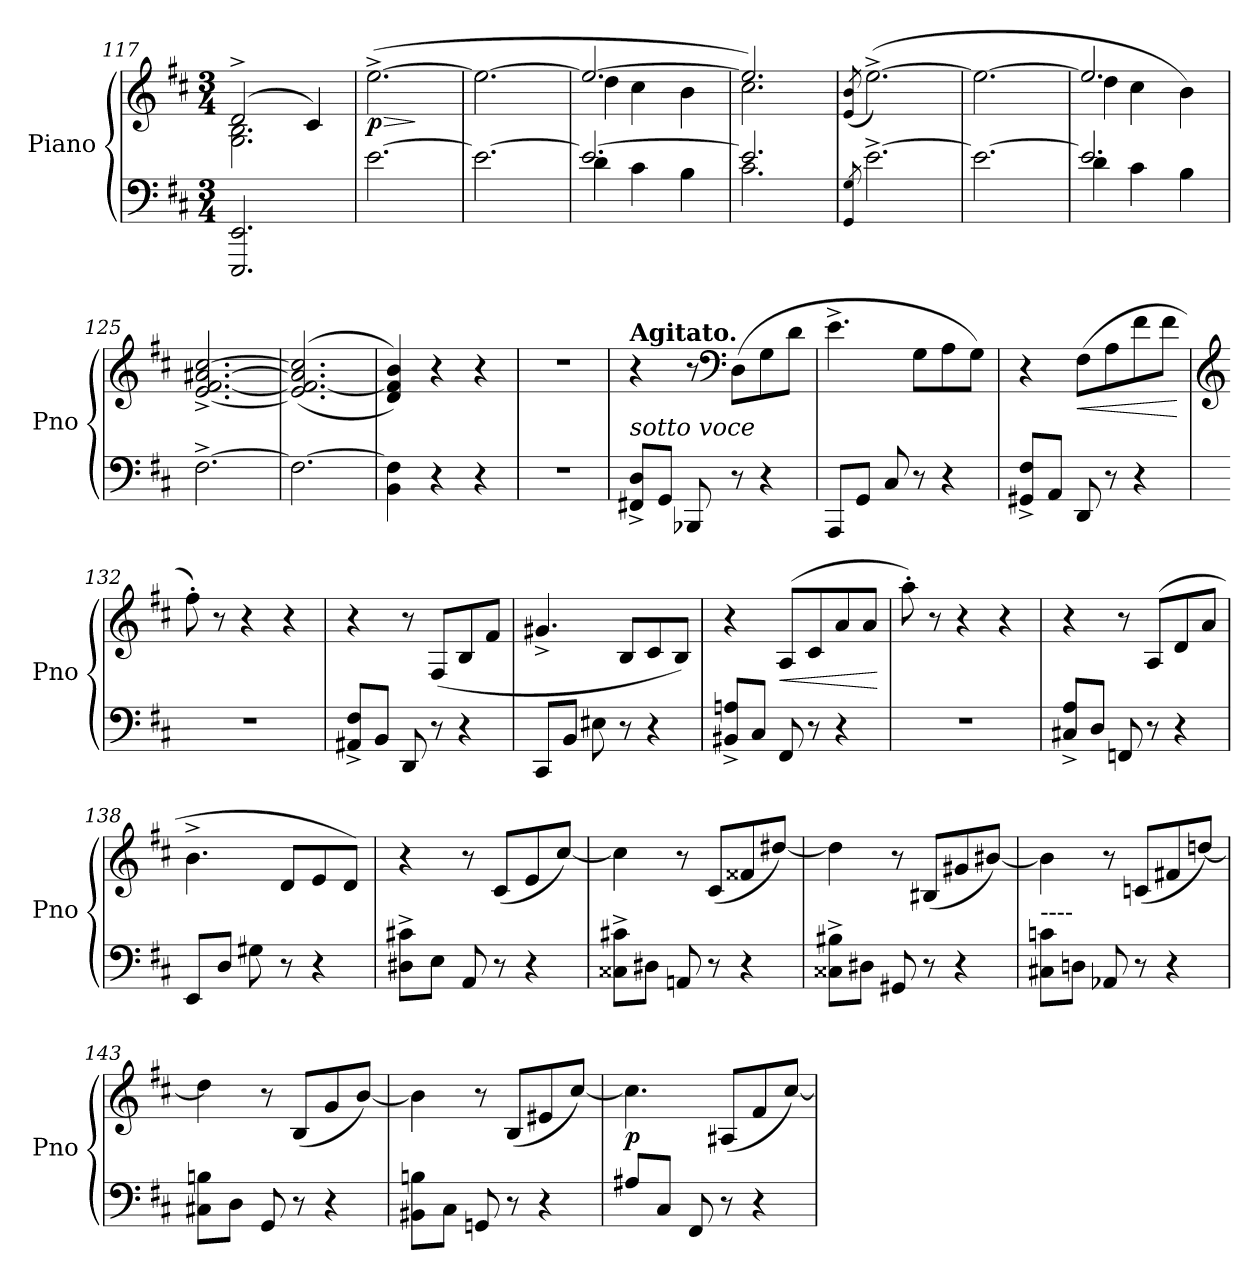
**kern	**kern	**dynam
*part1	*part1	*part1
*staff2	*staff1	*staff1/2
*I"Piano	*	*
*I'Pno	*	*
!!LO:LB:g=z
*clefF4	*clefG2	*
*k[f#c#]	*k[f#c#]	*
*M3/4	*M3/4	*
=117	=117	=117
*	*^	*
2.EEE/ 2.EE/	(2d^/	2.G\ 2.B\	.
.	4c#/)	.	.
*	*v	*v	*
=118	=118	=118
!	!	!LO:HP:b
!	!	!LO:DY:n=1:b
[2.e\	([2.ee^\	> p
.	.	]
=119	=119	=119
2.e\_	2.ee\_	.
=120	=120	=120
*^	*^	*
2.e/_	4d\	2.ee/_	4dd\	.
.	4c#\	.	4cc#\	.
.	4B\	.	4b\	.
=121	=121	=121	=121	=121
2.e/]	2.c#\	2.ee/])	2.cc#\	.
*v	*v	*	*	*
*	*v	*v	*
=122	=122	=122
8qGG/ 8qG/	(>8qe/ 8qb/	.
[2.e^\	([2.ee^\)	.
=123	=123	=123
2.e\_	2.ee\_	.
=124	=124	=124
*^	*^	*
2.e/]	4d\	2.ee/]	4dd\	.
.	4c#\	.	4cc#\	.
.	4B\	.	4b\)	.
*v	*v	*	*	*
*	*v	*v	*
=125	=125	=125
[2.F#^\	[2.e/^ [2.f#/^ [2.a#X/^ [2.cc#/^	.
=126	=126	=126
2.F#\_	((2.e/] 2.f#/_ 2.a#/] 2.cc#/]	.
=127	=127	=127
4BB\ 4F#\]	4d/ 4f#/] 4b/))	.
4r	4r	.
4r	4r	.
=128	=128	=128
2.r	2.r	.
!!LO:LB:g=z
=129	=129	=129
!	!LO:TX:a:B:t=Agitato.	!
!LO:TX:a:i:t=sotto voce	!	!
8FF#X/^ 8D/^L	4r	.
8GG/J	.	.
8BBB-X/	8r	.
*	*clefF4	*
8r	(8D\L	.
4r	8G\	.
.	8d\J	.
=130	=130	=130
8AAA/L	4.e^\	.
8GG/J	.	.
8C#/	.	.
8r	8G\L	.
4r	8A\	.
.	8G\J)	.
=131	=131	=131
8GG#X/^ 8F#/^L	4r	.
8AA/J	.	.
!	!	!LO:HP:b
8DD/	(8F#\L	<
8r	8A\	.
4r	8f#\	.
.	8f#\J	.
.	.	[
=132	=132	=132
*	*clefG2	*
2.r	8ff#'\)	.
.	8r	.
.	4r	.
.	4r	.
=133	=133	=133
8AA#X/^ 8F#/^L	4r	.
!	!	!LO:DY:a=2
8BB/J	.	other-dynamics
8DD/	8r	.
8r	(8F#/L	.
4r	8B/	.
.	8f#/J	.
=134	=134	=134
8CC#/L	4.g#X^/	.
8BB/J	.	.
8E#X\	.	.
8r	8B/L	.
4r	8c#/	.
.	8B/J)	.
!!LO:LB:g=z
=135	=135	=135
8BB#X/^ 8An/^L	4r	.
8C#/J	.	.
!	!	!LO:HP:b
8FF#/	(>8A/L	<
8r	8c#/	.
4r	8a/	.
.	8a/J	.
.	.	[
!!LO:PB:g=z
=136	=136	=136
2.r	8aa'\)	.
.	8r	.
.	4r	.
.	4r	.
=137	=137	=137
8C#X/^ 8A/^L	4r	.
8D/J	.	.
!	!	!LO:DY:a=2
8FFn/	8r	other-dynamics
8r	(8A/L	.
4r	8d/	.
.	8a/J	.
=138	=138	=138
8EE/L	4.b^\	.
8D/J	.	.
8G#X\	.	.
8r	8d/L	.
4r	8e/	.
.	8d/J)	.
=139	=139	=139
8D#X\^ 8c#X\^L	4r	.
8E\J	.	.
8AA/	8r	.
8r	(8c#/L	.
4r	8e/	.
.	[8cc#/J)	.
=140	=140	=140
8C##X\^ 8c#X\^L	4cc#\]	.
8D#X\J	.	.
8AAn/	8r	.
!	!	!LO:DY:b
8r	(8c#/L	other-dynamics
4r	8f##X/	.
.	[8dd#X/J)	.
=141	=141	=141
8C##X\^ 8B#X\^L	4dd#\]	.
8D#X\J	.	.
8GG#X/	8r	.
8r	(8B#X/L	.
4r	8g#X/	.
.	[8b#X/J)	.
!!LO:PB:g=z
=142	=142	=142
!LO:TX:a:t=----	!	!
8C#X\ 8cn\L	4b#\]	.
8Dn\J	.	.
8AA-X/	8r	.
8r	(8cn/L	.
4r	8f#X/	.
.	[8ddn/J)	.
=143	=143	=143
8C#X\ 8Bn\L	4ddn\]	.
8D\J	.	.
8GG/	8r	.
8r	(8B/L	.
4r	8g/	.
.	[8b/J)	.
=144	=144	=144
8BB#X\ 8Bn\L	4b\]	.
8C#\J	.	.
8GGn/	8r	.
8r	(8B/L	.
4r	8e#X/	.
.	[8cc#/J)	.
=145	=145	=145
!	!	!LO:DY:b
8A#X/L	4.cc#\]	p
8C#/J	.	.
8FF#/	.	.
8r	(8A#X/L	.
4r	8f#/	.
.	[8cc#/J)	.
=	=	=
*-	*-	*-
